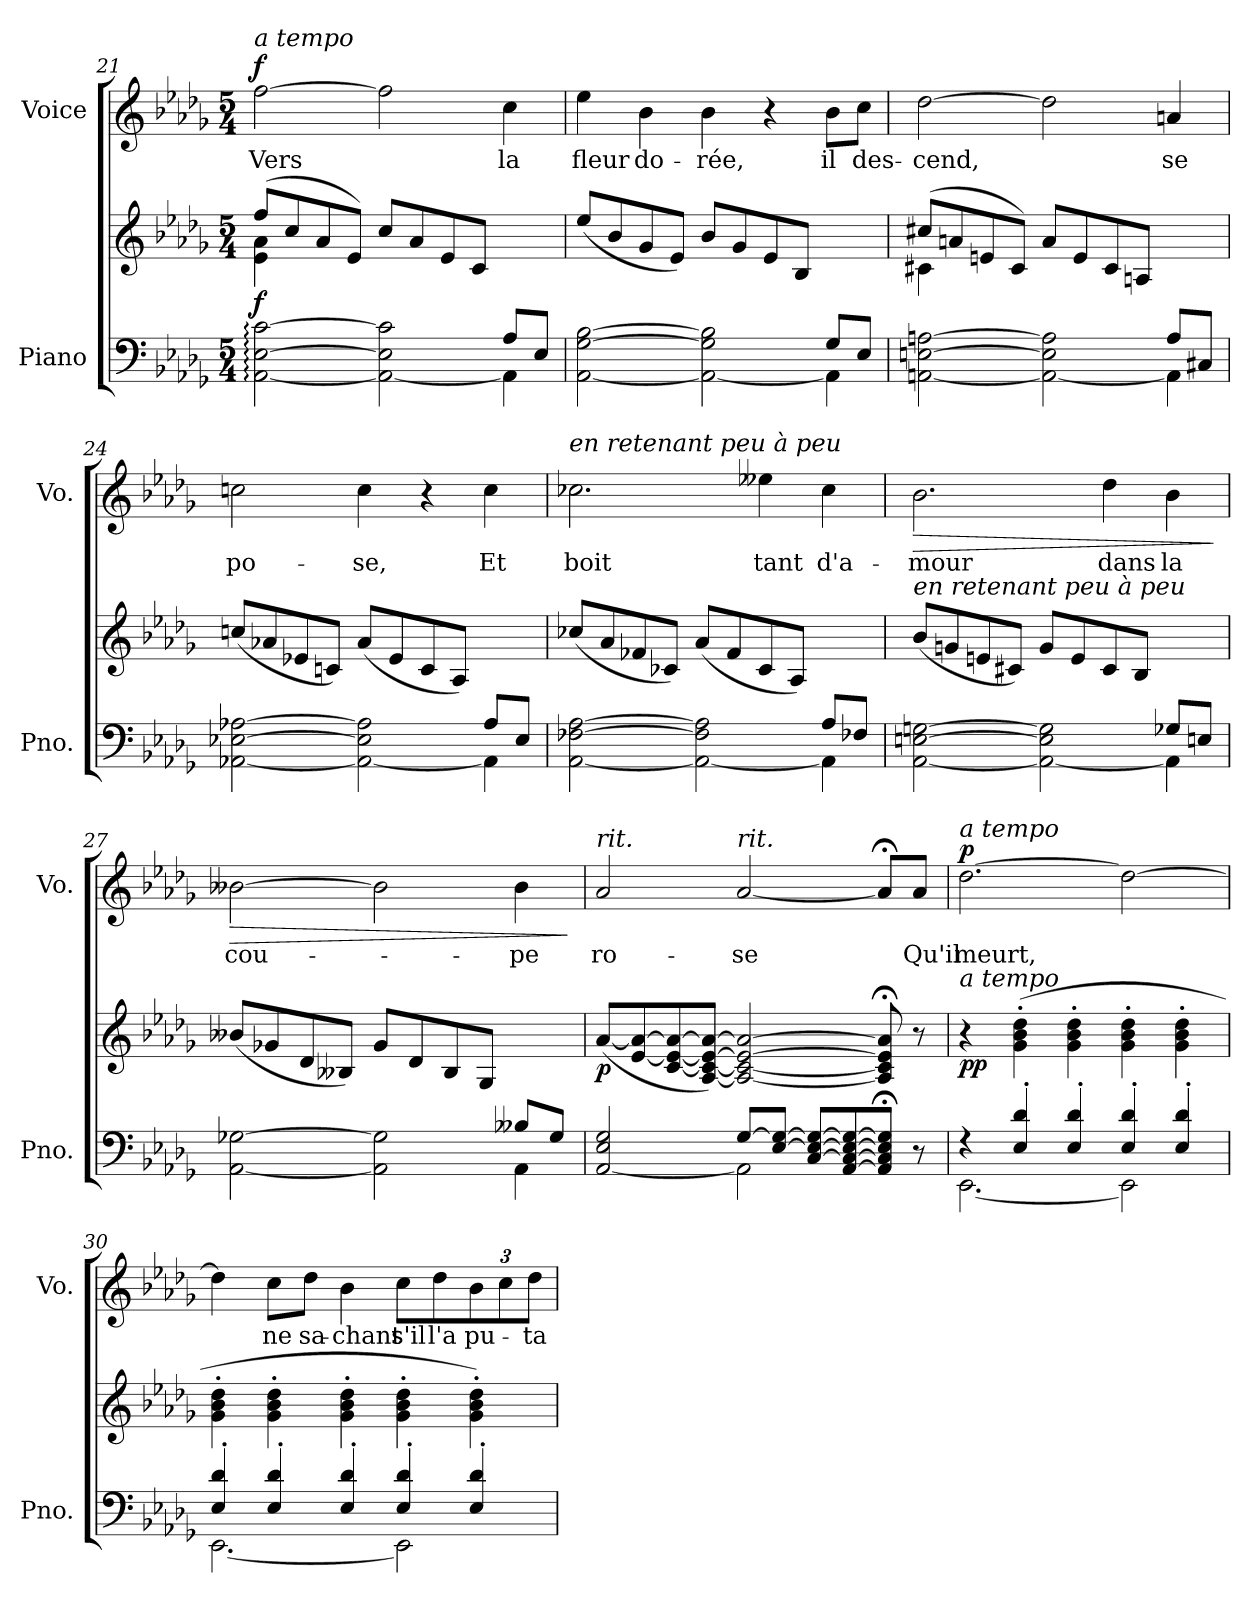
**kern	**kern	**dynam	**kern	**text	**dynam
*part2	*part2	*part2	*part1	*part1	*part1
*staff3	*staff2	*staff2/3	*staff1	*staff1	*staff1
*I"Piano	*	*	*I"Voice	*	*
*I'Pno.	*	*	*I'Vo.	*	*
!!LO:PB:g=z
*clefF4	*clefG2	*	*clefG2	*	*
*k[b-e-a-d-g-]	*k[b-e-a-d-g-]	*	*k[b-e-a-d-g-]	*	*
*M5/4	*M5/4	*	*M5/4	*	*
=21	=21	=21	=21	=21	=21
*^	*^	*	*	*	*
!	!	!	!	!	!LO:TX:a:i:t=a tempo	!	!
!	!	!	!	!LO:DY:b	!	!LO:LY:b	!LO:DY:a
1ryy	[2AA-\: [2E-\: [2c\:	(>8ff:/L	4e-\ 4a-\	f	[2ff\	Vers	f
.	.	8cc/	.	.	.	.	.
.	.	8a-/	4ryy	.	.	.	.
.	.	8e-/J)	.	.	.	.	.
.	2AA-\_ 2E-\] 2c\]	(>8cc/L	2.ryy	.	2ff\]	.	.
.	.	8a-/	.	.	.	.	.
.	.	8e-/	.	.	.	.	.
.	.	8c/J	.	.	.	.	.
!	!	!	!	!	!	!LO:LY:b	!
8A-/L	4AA-\]	4ryy	.	.	4cc\	la	.
8E-/J)	.	.	.	.	.	.	.
*	*	*v	*v	*	*	*	*
=22	=22	=22	=22	=22	=22	=22
!	!	!	!	!	!LO:LY:b	!
1ryy	[2AA-\ [2G-\ [2B-\	(<8ee-/L	.	4ee-\	fleur	.
.	.	8b-/	.	.	.	.
!	!	!	!	!	!LO:LY:b	!
.	.	8g-/	.	4b-\	do-	.
.	.	8e-/J)	.	.	.	.
!	!	!	!	!	!LO:LY:b	!
.	2AA-\_ 2G-\] 2B-\]	(<8b-/L	.	4b-\	-rée,	.
.	.	8g-/	.	.	.	.
.	.	8e-/	.	4r	.	.
.	.	8B-/J	.	.	.	.
!	!	!	!	!	!LO:LY:b	!
8G-/L	4AA-\]	4ryy	.	8b-\L	il	.
!	!	!	!	!	!LO:LY:b	!
8E-/J)	.	.	.	8cc\J	des-	.
!!LO:LB:g=z
=23	=23	=23	=23	=23	=23	=23
*	*	*^	*	*	*	*
!	!	!	!	!	!	!LO:LY:b	!
1ryy	[2AAn\ [2En\ [2An\	(>8cc#X/L	4c#X\	.	[2dd-\	-cend,	.
.	.	8an/	.	.	.	.	.
.	.	8en/	4ryy	.	.	.	.
.	.	8c#/J)	.	.	.	.	.
.	2AA\_ 2E\] 2A\]	(>8a/L	2.ryy	.	2dd-\]	.	.
.	.	8e/	.	.	.	.	.
.	.	8c#/	.	.	.	.	.
.	.	8An/J	.	.	.	.	.
!	!	!	!	!	!	!LO:LY:b	!
8A/L	4AA\])	4ryy	.	.	4an/	se	.
8C#X/J	.	.	.	.	.	.	.
*	*	*v	*v	*	*	*	*
=24	=24	=24	=24	=24	=24	=24
!	!	!	!	!	!LO:LY:b	!
1ryy	[2AA-X\ [2E-X\ [2A-X\	(<8ccn/L	.	2ccn\	po-	.
.	.	8a-X/	.	.	.	.
.	.	8e-X/	.	.	.	.
.	.	8cn/J)	.	.	.	.
!	!	!	!	!	!LO:LY:b	!
.	2AA-\_ 2E-\] 2A-\]	(<8a-/L	.	4cc\	-se,	.
.	.	8e-/	.	.	.	.
.	.	8c/	.	4r	.	.
.	.	8A-/J)	.	.	.	.
!	!	!	!	!	!LO:LY:b	!
8A-/L	4AA-\]	4ryy	.	4cc\	Et	.
8E-/J	.	.	.	.	.	.
!!LO:LB:g=z
=25	=25	=25	=25	=25	=25	=25
!	!	!	!	!LO:TX:a:i:t=en retenant peu à peu	!	!
!	!	!	!	!	!LO:LY:b	!
1ryy	[2AA-\ [2F-X\ [2A-\	(<8cc-X/L	.	2.cc-X\	boit	.
.	.	8a-/	.	.	.	.
.	.	8f-X/	.	.	.	.
.	.	8c-X/J)	.	.	.	.
.	2AA-\_ 2F-\] 2A-\]	(<8a-/L	.	.	.	.
.	.	8f-/	.	.	.	.
!	!	!	!	!	!LO:LY:b	!
.	.	8c-/	.	4ee--X\	tant	.
.	.	8A-/J)	.	.	.	.
!	!	!	!	!	!LO:LY:b	!
8A-/L	4AA-\]	4ryy	.	4cc-\	d'a-	.
8F-X/J	.	.	.	.	.	.
=26	=26	=26	=26	=26	=26	=26
!	!	!LO:TX:a:i:t=en retenant peu à peu	!	!	!	!
!	!	!	!	!	!LO:LY:b	!LO:HP:b
1ryy	[2AA-\ [2En\ [2Gn\	(<8b-/L	.	2.b-\	-mour	>
.	.	8gn/	.	.	.	.
.	.	8en/	.	.	.	.
.	.	8c#X/J)	.	.	.	.
.	2AA-\_ 2E\] 2G\]	(<8g/L	.	.	.	.
.	.	8e/	.	.	.	.
!	!	!	!	!	!LO:LY:b	!
.	.	8c#/	.	4dd-\	dans	.
.	.	8B-/J	.	.	.	.
!	!	!	!	!	!LO:LY:b	!
8G-/L	4AA-\]	4ryy	.	4b-\	la	.
8En/J)	.	.	.	.	.	.
*v	*v	*	*	*	*	*
.	.	.	.	.	]
!!LO:LB:g=z
=27	=27	=27	=27	=27	=27
*^	*	*	*	*	*
!	!	!	!	!	!LO:LY:b	!LO:HP:b
1ryy	[2AA-\ [2G-X\	(<8b--X/L	.	[2b--X\	cou-	>
.	.	8g-X/	.	.	.	.
.	.	8d-/	.	.	.	.
.	.	8B--X/J)	.	.	.	.
.	2AA-\] 2G-\]	(<8g-/L	.	2b--\]	.	.
.	.	8d-/	.	.	.	.
.	.	8B--/	.	.	.	.
.	.	8G-/J	.	.	.	.
!	!	!	!	!	!LO:LY:b	!
8B--/L	4AA-\	4ryy	.	4b--\	-pe	.
8G-/J)	.	.	.	.	.	.
*v	*v	*	*	*	*	*
.	.	.	.	.	]
=28	=28	=28	=28	=28	=28
*^	*	*	*	*	*
!	!	!	!	!LO:TX:a:i:t=rit.	!	!
!	!	!	!LO:DY:b	!	!LO:LY:b	!
[2AA-/ 2E-/ 2G-/	2ryy	(<[8a-/L	p	2a-/	ro-	.
.	.	[8e-/ 8a-/_	.	.	.	.
.	.	[8c/ 8e-/_ 8a-/_	.	.	.	.
.	.	[8A-/ 8c/_ 8e-/_ 8a-/_J)	.	.	.	.
!	!	!	!	!LO:TX:a:i:t=rit.	!	!
!	!	!	!	!	!LO:LY:b	!
[8G-/L	2AA-\]	2A-/_ 2c/_ 2e-/_ 2a-/_	.	[2a-/	-se	.
[8E-/ 8G-/_J	.	.	.	.	.	.
[8C/ 8E-/_ 8G-/_L	.	.	.	.	.	.
[8AA-/ 8C/_ 8E-/_ 8G-/_	.	.	.	.	.	.
8AA-/];< 8C/];< 8E-/];< 8G-/];<J	4ryy	8A-/];< 8c/];< 8e-/];< 8a-/];<	.	8a-;</L]	.	.
!	!	!	!	!	!LO:LY:b	!
8r	.	8r	.	8a-/J	Qu'il	.
!!LO:PB:g=z
=29	=29	=29	=29	=29	=29	=29
!	!	!	!	!LO:TX:a:i:t=a tempo	!	!
!	!	!LO:TX:a:i:t=a tempo	!	!	!	!
!	!	!	!LO:DY:b	!	!LO:LY:b	!LO:DY:a
4r	[2.EE-\	4r	pp	[2.dd-\	meurt,	p
4E-/' 4d-/'	.	(>4g-\' 4b-\' 4dd-\'	.	.	.	.
4E-/' 4d-/'	.	4g-\' 4b-\' 4dd-\'	.	.	.	.
4E-/' 4d-/'	2EE-\]	4g-\' 4b-\' 4dd-\'	.	2dd-\_	.	.
4E-/' 4d-/'	.	4g-\' 4b-\' 4dd-\'	.	.	.	.
=30	=30	=30	=30	=30	=30	=30
4E-/' 4d-/'	[2.EE-\	4g-\' 4b-\' 4dd-\'	.	4dd-\]	.	.
!	!	!	!	!	!LO:LY:b	!
4E-/' 4d-/'	.	4g-\' 4b-\' 4dd-\'	.	8cc\L	ne	.
!	!	!	!	!	!LO:LY:b	!
.	.	.	.	8dd-\J	sa-	.
!	!	!	!	!	!LO:LY:b	!
4E-/' 4d-/'	.	4g-\' 4b-\' 4dd-\'	.	4b-\	-chant	.
!	!	!	!	!	!LO:LY:b	!
4E-/' 4d-/'	2EE-\]	4g-\' 4b-\' 4dd-\'	.	8cc\L	s'il	.
!	!	!	!	!	!LO:LY:b	!
.	.	.	.	8dd-\	l'a	.
*	*	*	*	*Xbrackettup	*	*
!	!	!	!	!	!LO:LY:b	!
4E-/' 4d-/'	.	4g-\' 4b-\' 4dd-\')	.	12b-\	pu-	.
.	.	.	.	12cc\	.	.
!	!	!	!	!	!LO:LY:b	!
.	.	.	.	12dd-\J	-ta-	.
*v	*v	*	*	*	*	*
=	=	=	=	=	=
*-	*-	*-	*-	*-	*-
